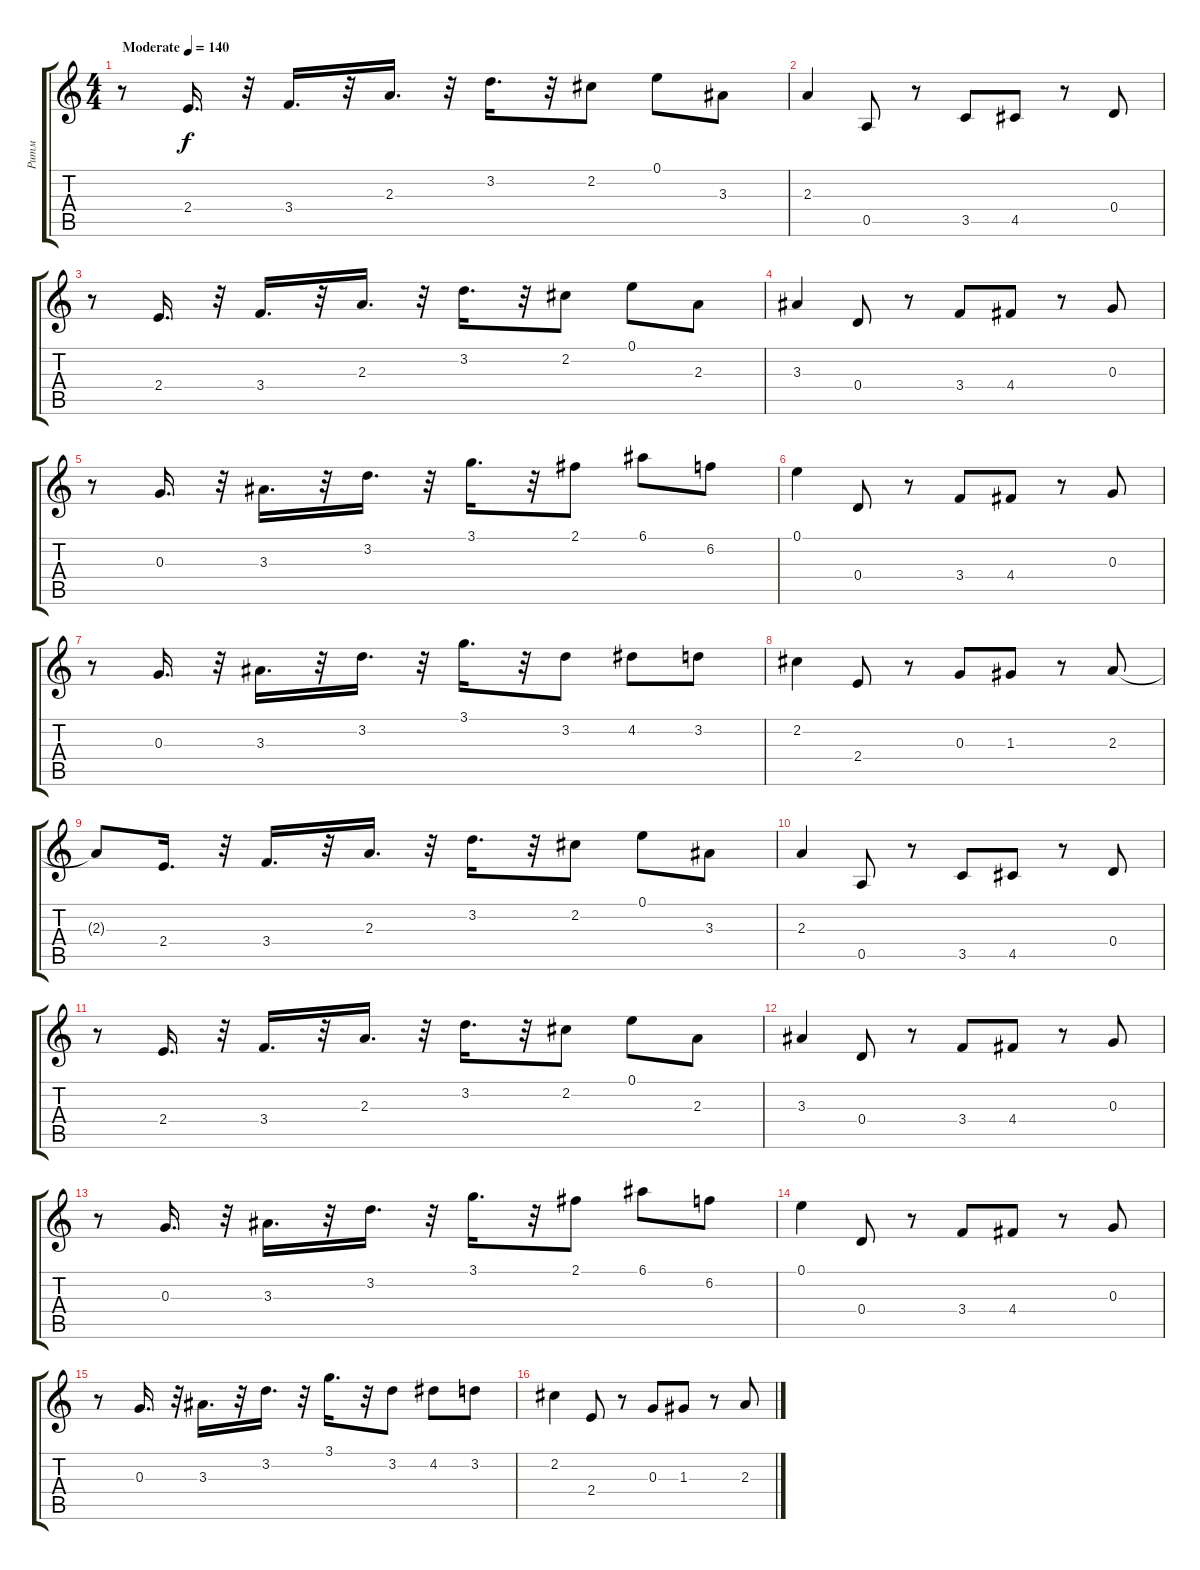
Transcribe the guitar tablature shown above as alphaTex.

\track ("Ритм" "Ритм") {instrument electricguitarclean}
\staff {score tabs}
\tuning (E4 B3 G3 D3 A2 E2) {hide}
\ts (4 4)
\tempo (140 "Moderate")
\clef g2
\ks c
r.8{dy f instrument electricguitarclean} 2.4.16{d} r.32 3.4.16{d} r.32 2.3.16{d} r.32 3.2.16{d} r.32 2.2.8 0.1.8 3.3.8 |
2.3.4 0.5.8 r.8 3.5.8 4.5.8 r.8 0.4.8 |
r.8 2.4.16{d} r.32 3.4.16{d} r.32 2.3.16{d} r.32 3.2.16{d} r.32 2.2.8 0.1.8 2.3.8 |
3.3.4 0.4.8 r.8 3.4.8 4.4.8 r.8 0.3.8 |
r.8 0.3.16{d} r.32 3.3.16{d} r.32 3.2.16{d} r.32 3.1.16{d} r.32 2.1.8 6.1.8 6.2.8 |
0.1.4 0.4.8 r.8 3.4.8 4.4.8 r.8 0.3.8 |
r.8 0.3.16{d} r.32 3.3.16{d} r.32 3.2.16{d} r.32 3.1.16{d} r.32 3.2.8 4.2.8 3.2.8 |
2.2.4 2.4.8 r.8 0.3.8 1.3.8 r.8 2.3.8 |
2.3{t}.8 2.4.16{d} r.32 3.4.16{d} r.32 2.3.16{d} r.32 3.2.16{d} r.32 2.2.8 0.1.8 3.3.8 |
2.3.4 0.5.8 r.8 3.5.8 4.5.8 r.8 0.4.8 |
r.8 2.4.16{d} r.32 3.4.16{d} r.32 2.3.16{d} r.32 3.2.16{d} r.32 2.2.8 0.1.8 2.3.8 |
3.3.4 0.4.8 r.8 3.4.8 4.4.8 r.8 0.3.8 |
r.8 0.3.16{d} r.32 3.3.16{d} r.32 3.2.16{d} r.32 3.1.16{d} r.32 2.1.8 6.1.8 6.2.8 |
0.1.4 0.4.8 r.8 3.4.8 4.4.8 r.8 0.3.8 |
r.8 0.3.16{d} r.32 3.3.16{d} r.32 3.2.16{d} r.32 3.1.16{d} r.32 3.2.8 4.2.8 3.2.8 |
2.2.4 2.4.8 r.8 0.3.8 1.3.8 r.8 2.3.8
